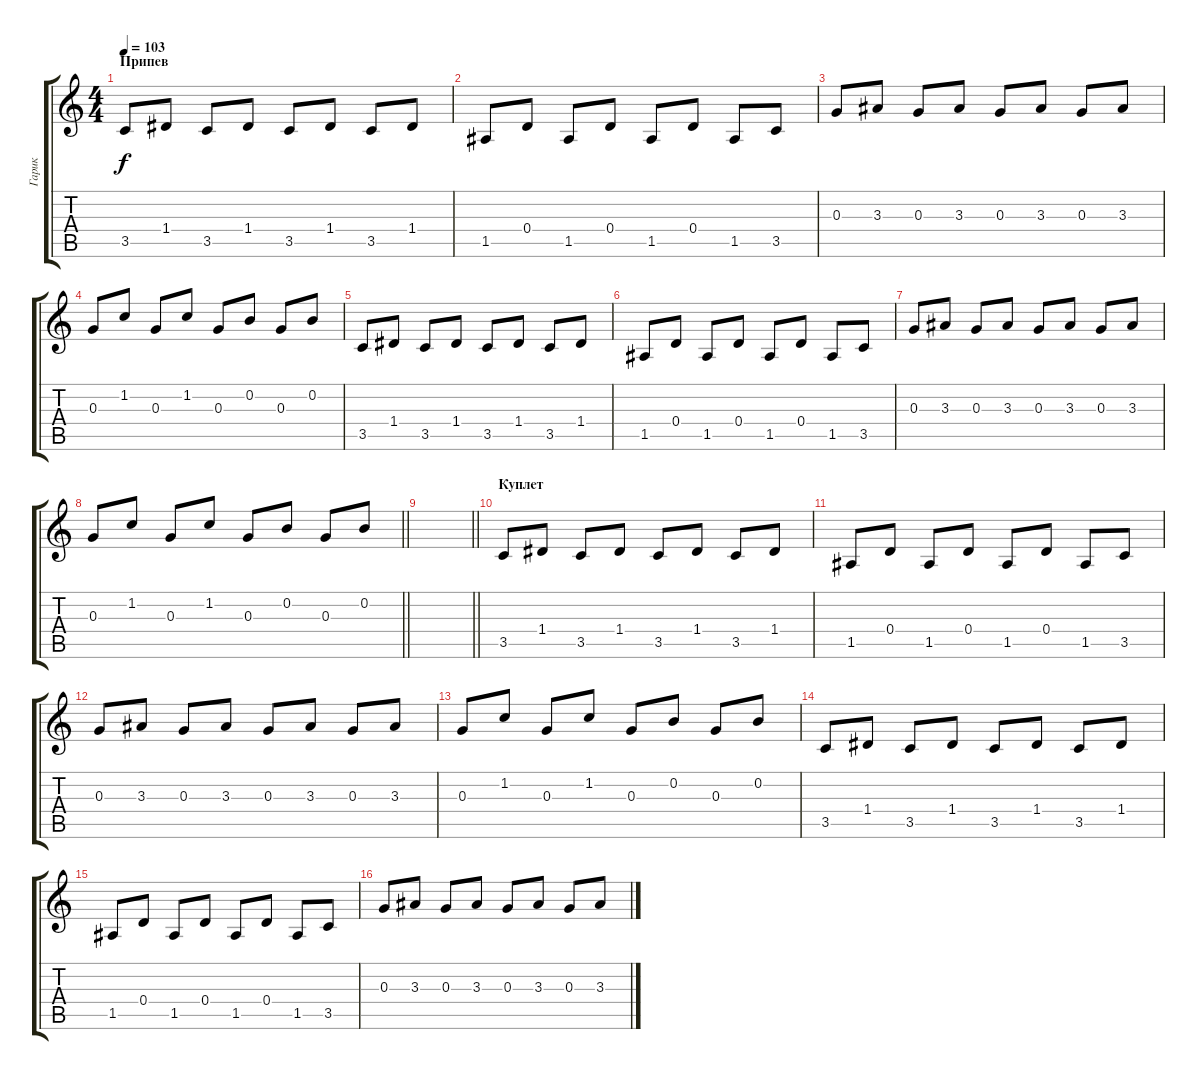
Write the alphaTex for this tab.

\track ("Гарик" "Гарик") {instrument distortionguitar}
\staff {score tabs}
\tuning (E4 B3 G3 D3 A2 E2) {hide}
\ts (4 4)
\section ("" "Припев")
\tempo 103
\clef g2
\ks c
3.5.8{dy f} 1.4.8 3.5.8 1.4.8 3.5.8 1.4.8 3.5.8 1.4.8 |
1.5.8 0.4.8 1.5.8 0.4.8 1.5.8 0.4.8 1.5.8 3.5.8 |
0.3.8 3.3.8 0.3.8 3.3.8 0.3.8 3.3.8 0.3.8 3.3.8 |
0.3.8 1.2.8 0.3.8 1.2.8 0.3.8 0.2.8 0.3.8 0.2.8 |
3.5.8 1.4.8 3.5.8 1.4.8 3.5.8 1.4.8 3.5.8 1.4.8 |
1.5.8 0.4.8 1.5.8 0.4.8 1.5.8 0.4.8 1.5.8 3.5.8 |
0.3.8 3.3.8 0.3.8 3.3.8 0.3.8 3.3.8 0.3.8 3.3.8 |
\barLineRight lightlight
0.3.8 1.2.8 0.3.8 1.2.8 0.3.8 0.2.8 0.3.8 0.2.8 |
\barLineRight lightlight
|
\section ("" "Куплет")
3.5.8{instrument electricguitarclean} 1.4.8 3.5.8 1.4.8 3.5.8 1.4.8 3.5.8 1.4.8 |
1.5.8 0.4.8 1.5.8 0.4.8 1.5.8 0.4.8 1.5.8 3.5.8 |
0.3.8 3.3.8 0.3.8 3.3.8 0.3.8 3.3.8 0.3.8 3.3.8 |
0.3.8 1.2.8 0.3.8 1.2.8 0.3.8 0.2.8 0.3.8 0.2.8 |
3.5.8 1.4.8 3.5.8 1.4.8 3.5.8 1.4.8 3.5.8 1.4.8 |
1.5.8 0.4.8 1.5.8 0.4.8 1.5.8 0.4.8 1.5.8 3.5.8 |
0.3.8 3.3.8 0.3.8 3.3.8 0.3.8 3.3.8 0.3.8 3.3.8
